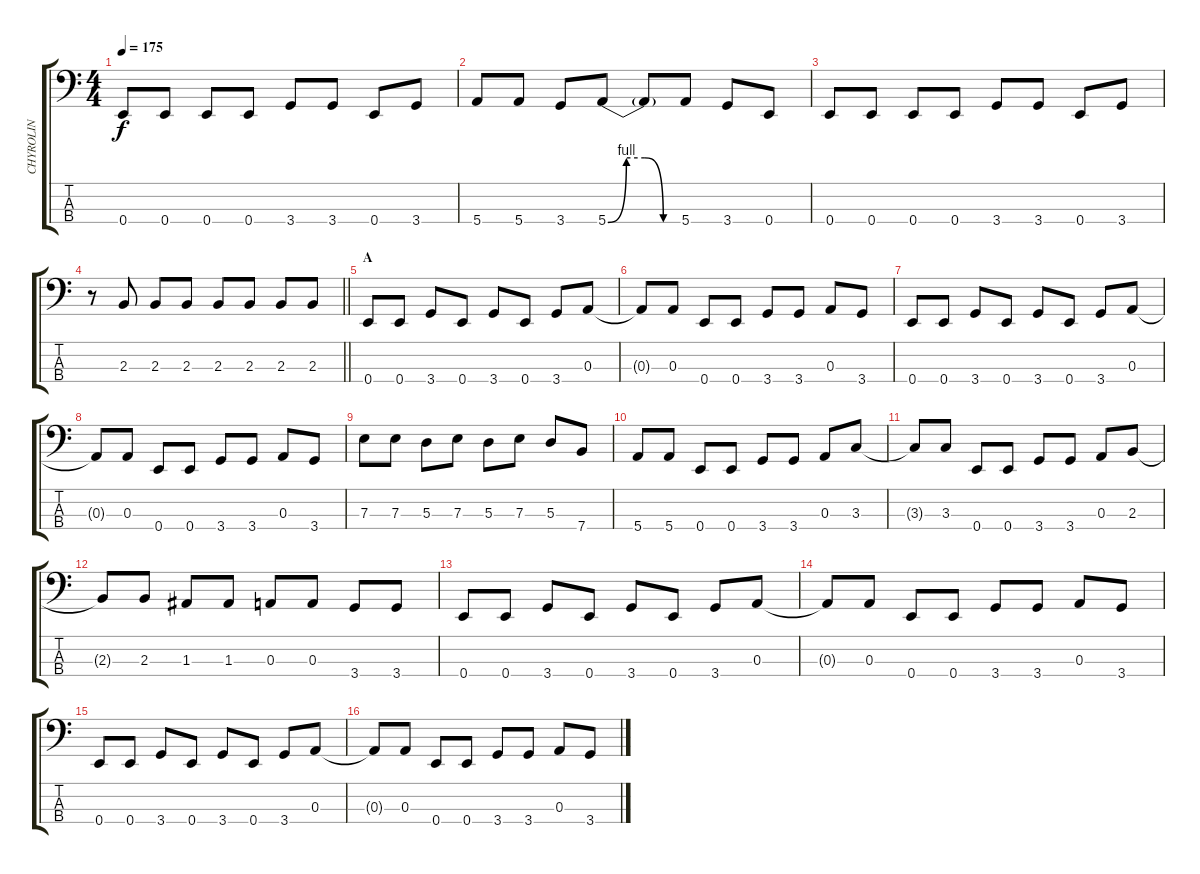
\track ("CHYROLIN" "CHYROLIN") {instrument electricbasspick}
\staff {score tabs}
\tuning (G2 D2 A1 E1) {hide}
\ts (4 4)
\tempo 175
\clef f4
\ks c
0.4.8{dy f} 0.4.8 0.4.8 0.4.8 3.4.8 3.4.8 0.4.8 3.4.8 |
5.4.8 5.4.8 3.4.8 5.4{be (custom 0 0 15 4 30 4 45 0 60 0)}.8 5.4{t}.8 5.4.8 3.4.8 0.4.8 |
0.4.8 0.4.8 0.4.8 0.4.8 3.4.8 3.4.8 0.4.8 3.4.8 |
\barLineRight lightlight
r.8 2.3.8 2.3.8 2.3.8 2.3.8 2.3.8 2.3.8 2.3.8 |
\section ("" "A")
0.4.8 0.4.8 3.4.8 0.4.8 3.4.8 0.4.8 3.4.8 0.3.8 |
0.3{t}.8 0.3.8 0.4.8 0.4.8 3.4.8 3.4.8 0.3.8 3.4.8 |
0.4.8 0.4.8 3.4.8 0.4.8 3.4.8 0.4.8 3.4.8 0.3.8 |
0.3{t}.8 0.3.8 0.4.8 0.4.8 3.4.8 3.4.8 0.3.8 3.4.8 |
7.3.8 7.3.8 5.3.8 7.3.8 5.3.8 7.3.8 5.3.8 7.4.8 |
5.4.8 5.4.8 0.4.8 0.4.8 3.4.8 3.4.8 0.3.8 3.3.8 |
3.3{t}.8 3.3.8 0.4.8 0.4.8 3.4.8 3.4.8 0.3.8 2.3.8 |
2.3{t}.8 2.3.8 1.3.8 1.3.8 0.3.8 0.3.8 3.4.8 3.4.8 |
0.4.8 0.4.8 3.4.8 0.4.8 3.4.8 0.4.8 3.4.8 0.3.8 |
0.3{t}.8 0.3.8 0.4.8 0.4.8 3.4.8 3.4.8 0.3.8 3.4.8 |
0.4.8 0.4.8 3.4.8 0.4.8 3.4.8 0.4.8 3.4.8 0.3.8 |
0.3{t}.8 0.3.8 0.4.8 0.4.8 3.4.8 3.4.8 0.3.8 3.4.8
